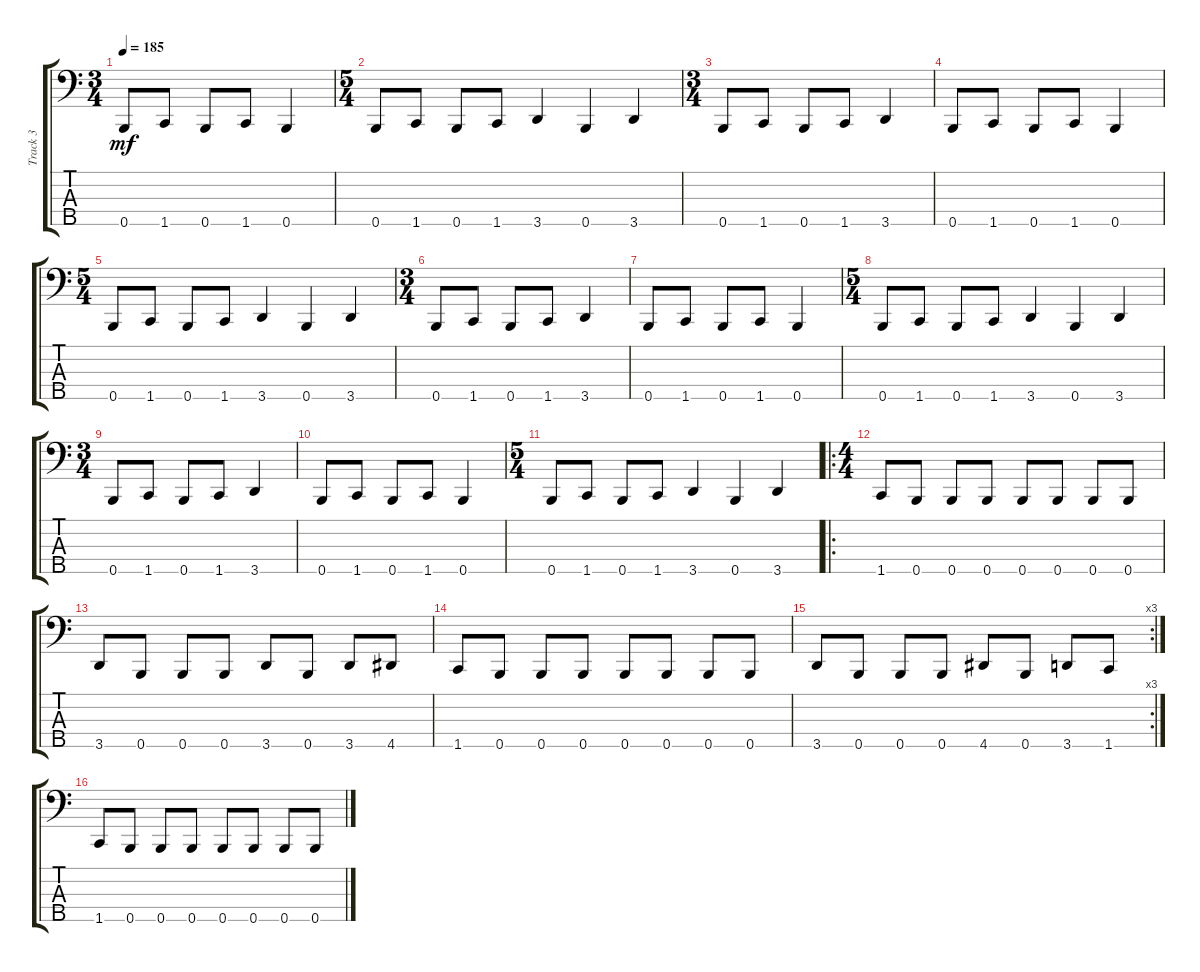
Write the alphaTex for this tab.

\track ("Track 3" "Track 3") {instrument electricbasspick}
\staff {score tabs}
\tuning (G2 D2 A1 E1 B0) {hide}
\ts (3 4)
\tempo 185
\clef f4
\ks c
0.5.8{dy mf} 1.5.8 0.5.8 1.5.8 0.5.4 |
\ts (5 4)
0.5.8 1.5.8 0.5.8 1.5.8 3.5.4 0.5.4 3.5.4 |
\ts (3 4)
0.5.8 1.5.8 0.5.8 1.5.8 3.5.4 |
0.5.8 1.5.8 0.5.8 1.5.8 0.5.4 |
\ts (5 4)
0.5.8 1.5.8 0.5.8 1.5.8 3.5.4 0.5.4 3.5.4 |
\ts (3 4)
0.5.8 1.5.8 0.5.8 1.5.8 3.5.4 |
0.5.8 1.5.8 0.5.8 1.5.8 0.5.4 |
\ts (5 4)
0.5.8 1.5.8 0.5.8 1.5.8 3.5.4 0.5.4 3.5.4 |
\ts (3 4)
0.5.8 1.5.8 0.5.8 1.5.8 3.5.4 |
0.5.8 1.5.8 0.5.8 1.5.8 0.5.4 |
\ts (5 4)
0.5.8 1.5.8 0.5.8 1.5.8 3.5.4 0.5.4 3.5.4 |
\ro
\ts (4 4)
1.5.8 0.5.8 0.5.8 0.5.8 0.5.8 0.5.8 0.5.8 0.5.8 |
3.5.8 0.5.8 0.5.8 0.5.8 3.5.8 0.5.8 3.5.8 4.5.8 |
1.5.8 0.5.8 0.5.8 0.5.8 0.5.8 0.5.8 0.5.8 0.5.8 |
\rc 3
3.5.8 0.5.8 0.5.8 0.5.8 4.5.8 0.5.8 3.5.8 1.5.8 |
1.5.8 0.5.8 0.5.8 0.5.8 0.5.8 0.5.8 0.5.8 0.5.8
